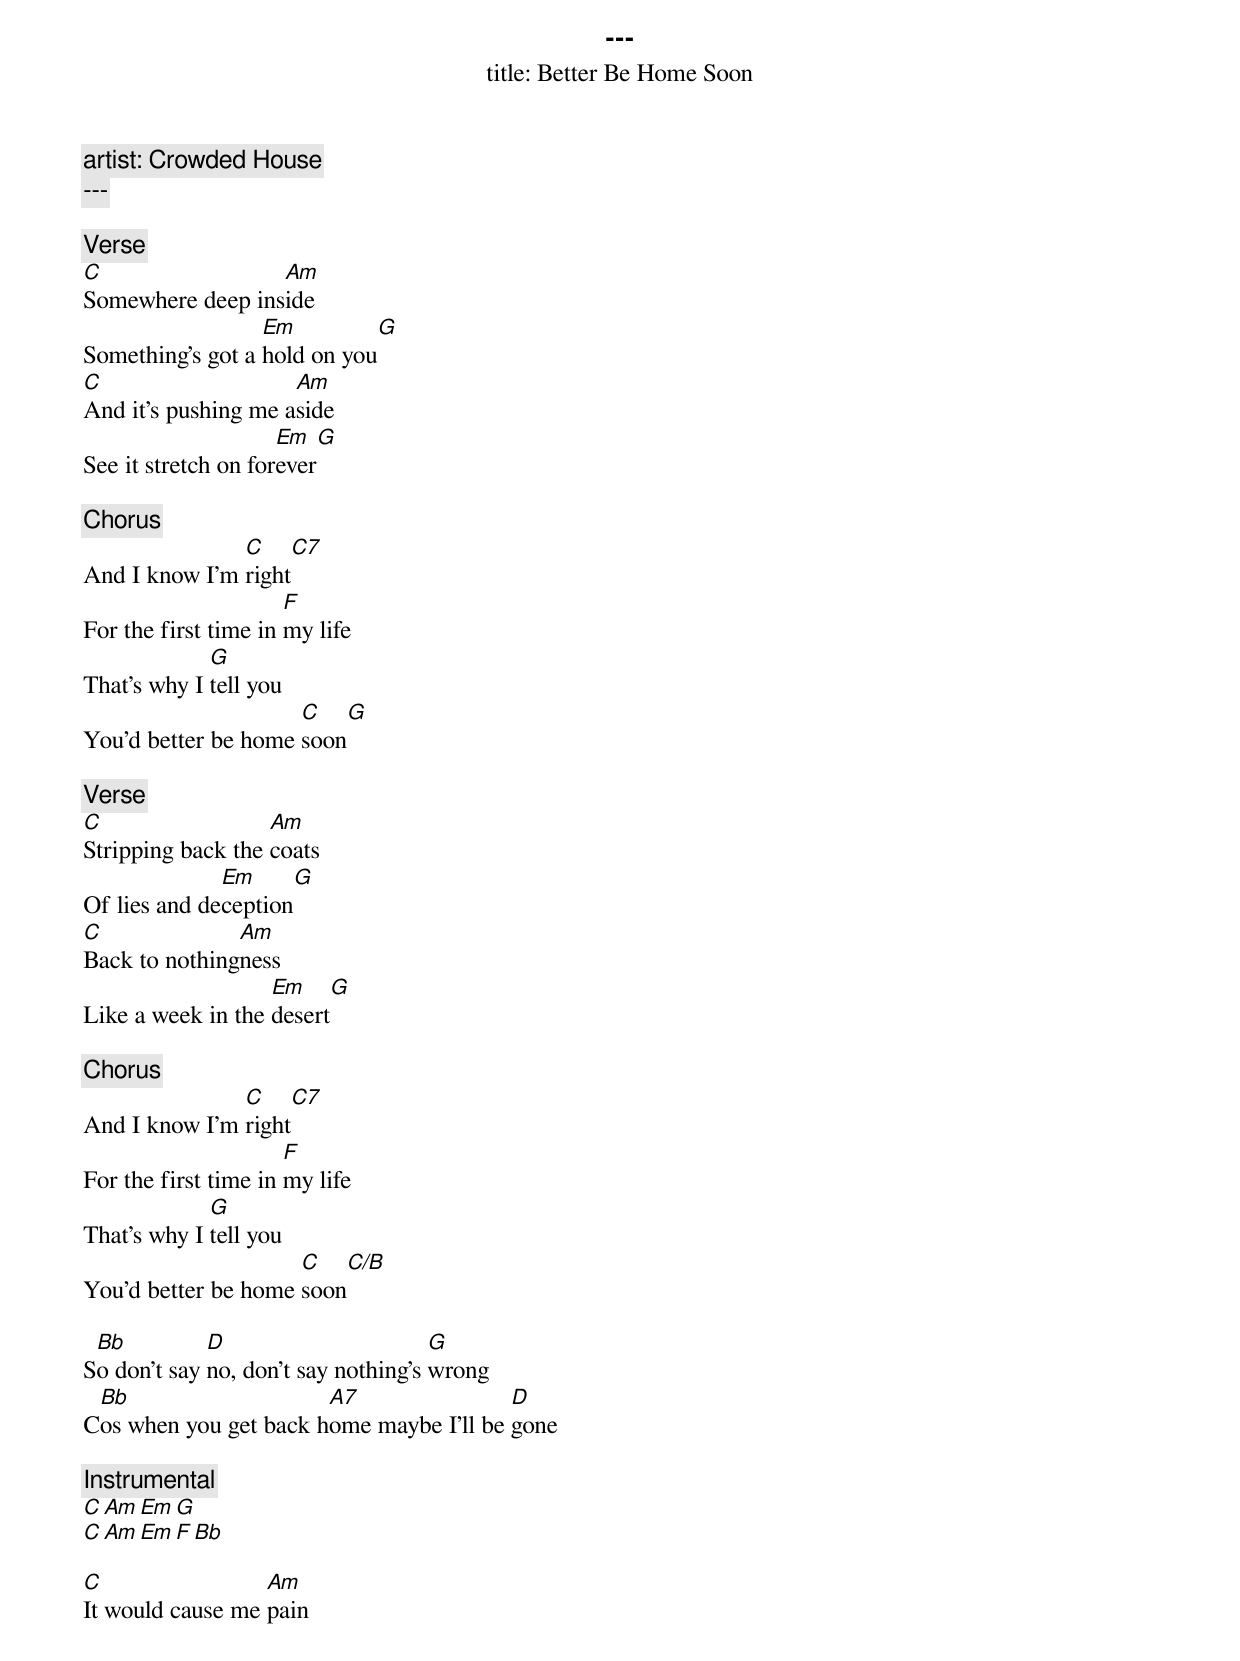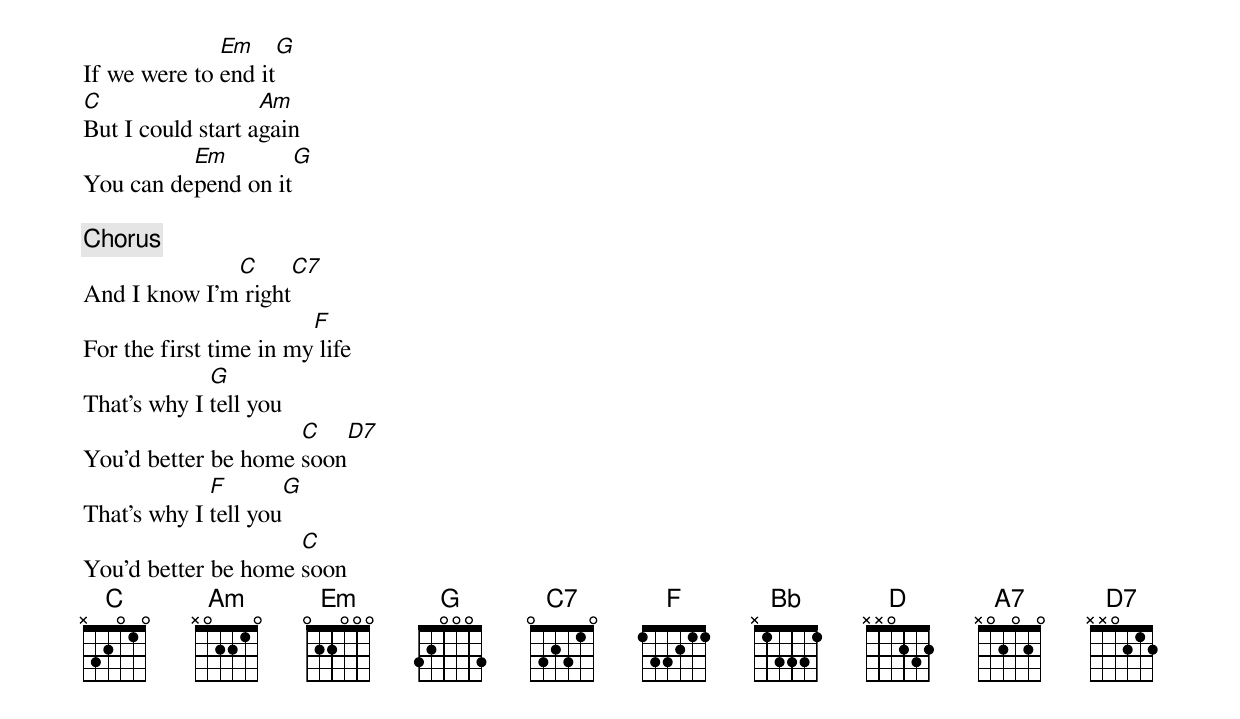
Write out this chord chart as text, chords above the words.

---
title: Better Be Home Soon
artist: Crowded House
---

[Verse]
C                 Am
Somewhere deep inside
                  Em          G
Something's got a hold on you
C                    Am
And it's pushing me aside
                     Em      G
See it stretch on forever

[Chorus]
               C      C7
And I know I'm right
                      F
For the first time in my life
             G
That's why I tell you
                     C      G
You'd better be home soon

[Verse]
C                  Am
Stripping back the coats
              Em       G
Of lies and deception
C              Am
Back to nothingness
                   Em     G
Like a week in the desert

[Chorus]
               C      C7
And I know I'm right
                      F
For the first time in my life
             G
That's why I tell you
                     C      C/B
You'd better be home soon

 Bb          D                       G
So don't say no, don't say nothing's wrong
 Bb                    A7                D
Cos when you get back home maybe I'll be gone

[Instrumental]
C       Am      Em      G
C       Am      Em      F       Bb

C                 Am
It would cause me pain
              Em      G
If we were to end it
C                  Am
But I could start again
          Em         G
You can depend on it

[Chorus]
              C      C7
And I know I'm right
                        F
For the first time in my life
             G
That's why I tell you
                     C      D7
You'd better be home soon
             F        G
That's why I tell you
                     C
You'd better be home soon
